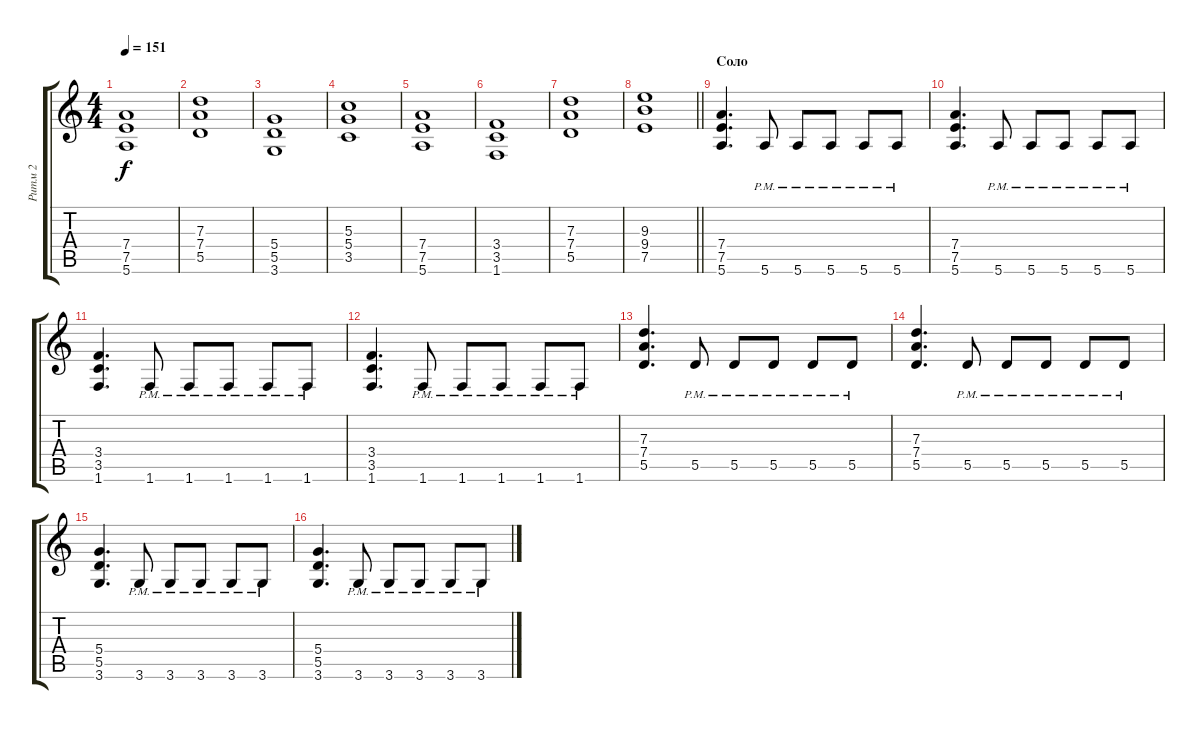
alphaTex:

\track ("Ритм 2" "Ритм 2") {instrument distortionguitar}
\staff {score tabs}
\tuning (E4 B3 G3 D3 A2 E2) {hide}
\ts (4 4)
\tempo 151
\clef g2
\ks c
(7.4 7.5 5.6).1{dy f} |
(7.3 7.4 5.5).1 |
(5.4 5.5 3.6).1 |
(5.3 5.4 3.5).1 |
(7.4 7.5 5.6).1 |
(3.4 3.5 1.6).1 |
(7.3 7.4 5.5).1 |
\barLineRight lightlight
(9.3 9.4 7.5).1 |
\section ("" "Соло")
(7.4 7.5 5.6).4{d} 5.6{pm}.8 5.6{pm}.8 5.6{pm}.8 5.6{pm}.8 5.6{pm}.8 |
(7.4 7.5 5.6).4{d} 5.6{pm}.8 5.6{pm}.8 5.6{pm}.8 5.6{pm}.8 5.6{pm}.8 |
(3.4 3.5 1.6).4{d} 1.6{pm}.8 1.6{pm}.8 1.6{pm}.8 1.6{pm}.8 1.6{pm}.8 |
(3.4 3.5 1.6).4{d} 1.6{pm}.8 1.6{pm}.8 1.6{pm}.8 1.6{pm}.8 1.6{pm}.8 |
(7.3 7.4 5.5).4{d} 5.5{pm}.8 5.5{pm}.8 5.5{pm}.8 5.5{pm}.8 5.5{pm}.8 |
(7.3 7.4 5.5).4{d} 5.5{pm}.8 5.5{pm}.8 5.5{pm}.8 5.5{pm}.8 5.5{pm}.8 |
(5.4 5.5 3.6).4{d} 3.6{pm}.8 3.6{pm}.8 3.6{pm}.8 3.6{pm}.8 3.6{pm}.8 |
(5.4 5.5 3.6).4{d} 3.6{pm}.8 3.6{pm}.8 3.6{pm}.8 3.6{pm}.8 3.6{pm}.8
